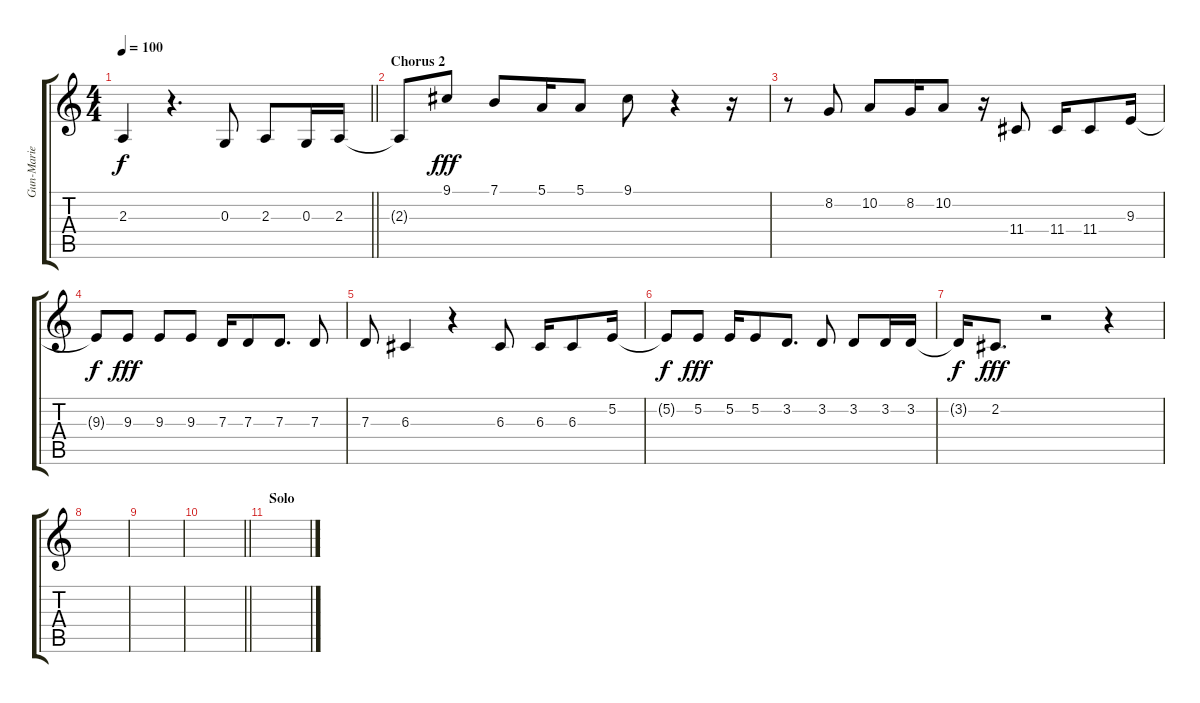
\track ("Gun-Marie Fredriksson" "Gun-Marie ") {instrument tenorsax}
\staff {score tabs}
\tuning (E4 B3 G3 D3 A2 E2) {hide}
\ts (4 4)
\tempo 100
\clef g2
\barLineRight lightlight
\ks c
2.3{t}.4{dy f} r.4{d} 0.3.8 2.3.8 0.3.16 2.3.16 |
\section ("" "Chorus 2")
2.3{t}.8 9.1.8{dy fff} 7.1.8 5.1.16 5.1.8 9.1.8 r.4 r.16 |
r.8 8.2.8 10.2.8 8.2.16 10.2.8 r.16 11.4.8 11.4.16 11.4.8 9.3.16 |
9.3{t}.8{dy f} 9.3.8{dy fff} 9.3.8 9.3.8 7.3.16 7.3.8 7.3.8{d} 7.3.8 |
7.3.8 6.3.4 r.4 6.3.8 6.3.16 6.3.8 5.2.16 |
5.2{t}.8{dy f} 5.2.8{dy fff} 5.2.16 5.2.8 3.2.8{d} 3.2.8 3.2.8 3.2.16 3.2.16 |
3.2{t}.16{dy f} 2.2.8{d dy fff} r.2 r.4 |
|
|
\barLineRight lightlight
|
\section ("" "Solo")
